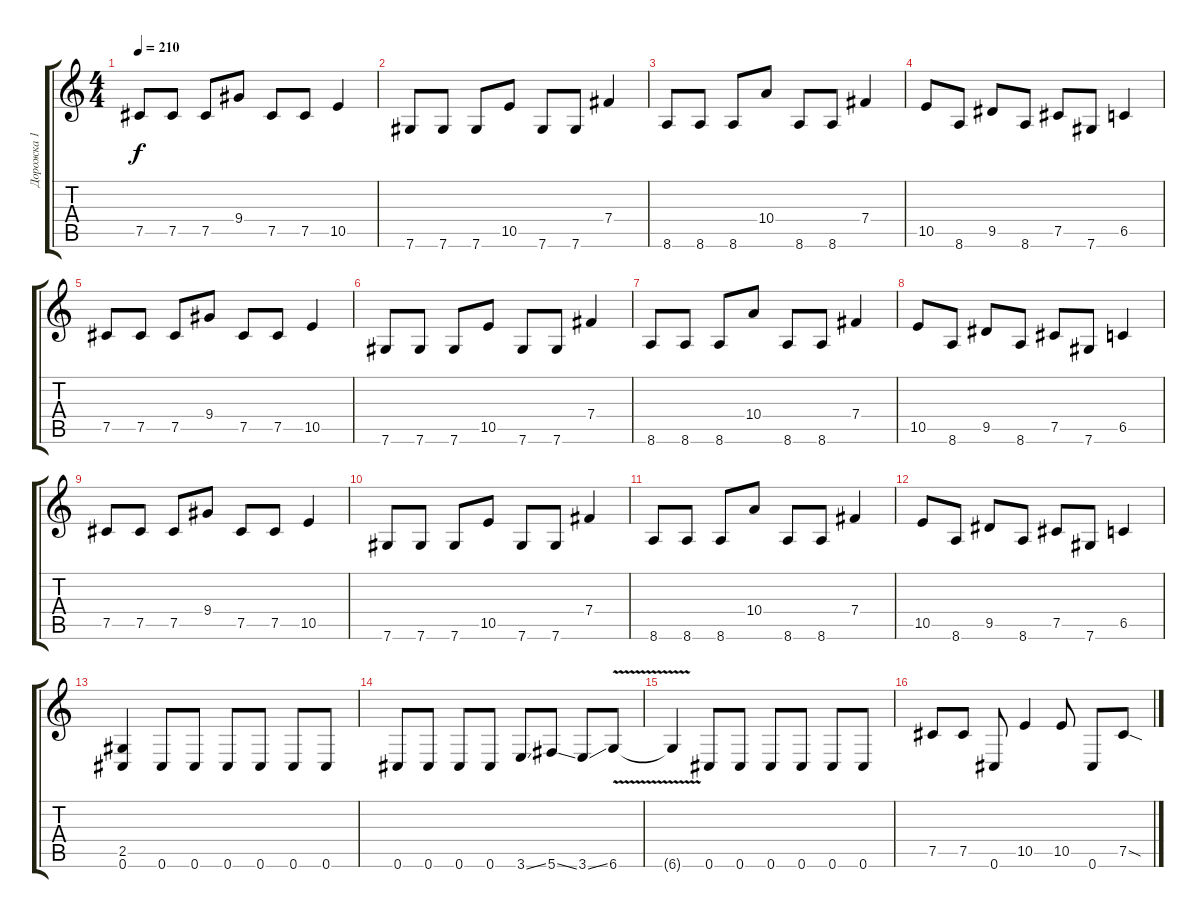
\track ("Дорожка 1" "Дорожка 1") {instrument distortionguitar}
\staff {score tabs}
\tuning (Db4 Ab3 E3 B2 Gb2 Db2) {hide}
\ts (4 4)
\tempo 210
\clef g2
\ks c
7.5.8{dy f} 7.5.8 7.5.8 9.4.8 7.5.8 7.5.8 10.5.4 |
7.6.8 7.6.8 7.6.8 10.5.8 7.6.8 7.6.8 7.4.4 |
8.6.8 8.6.8 8.6.8 10.4.8 8.6.8 8.6.8 7.4.4 |
10.5.8 8.6.8 9.5.8 8.6.8 7.5.8 7.6.8 6.5.4 |
7.5.8 7.5.8 7.5.8 9.4.8 7.5.8 7.5.8 10.5.4 |
7.6.8 7.6.8 7.6.8 10.5.8 7.6.8 7.6.8 7.4.4 |
8.6.8 8.6.8 8.6.8 10.4.8 8.6.8 8.6.8 7.4.4 |
10.5.8 8.6.8 9.5.8 8.6.8 7.5.8 7.6.8 6.5.4 |
7.5.8 7.5.8 7.5.8 9.4.8 7.5.8 7.5.8 10.5.4 |
7.6.8 7.6.8 7.6.8 10.5.8 7.6.8 7.6.8 7.4.4 |
8.6.8 8.6.8 8.6.8 10.4.8 8.6.8 8.6.8 7.4.4 |
10.5.8 8.6.8 9.5.8 8.6.8 7.5.8 7.6.8 6.5.4 |
(2.5 0.6).4 0.6.8 0.6.8 0.6.8 0.6.8 0.6.8 0.6.8 |
0.6.8 0.6.8 0.6.8 0.6.8 3.6{ss}.8 5.6{ss}.8 3.6{ss}.8 6.6{v}.8 |
6.6{t}.4 0.6.8 0.6.8 0.6.8 0.6.8 0.6.8 0.6.8 |
7.5.8 7.5.8 0.6.8 10.5.4 10.5.8 0.6.8 7.5{sod}.8
